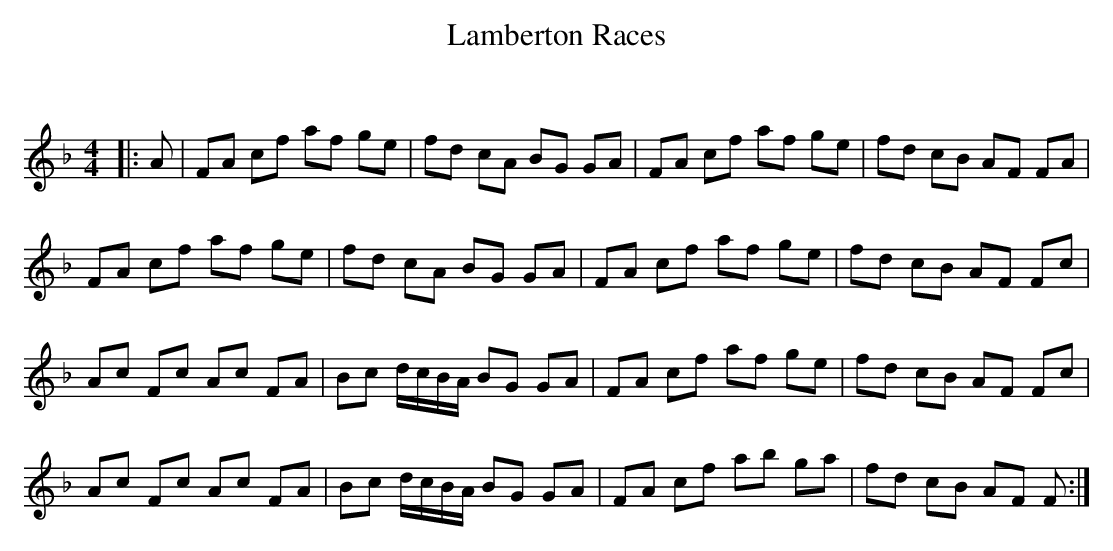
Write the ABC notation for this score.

X:1
T: Lamberton Races
C:
Q: 232
K:F
M:4/4
L:1/8
|:A|FA cf af ge|fd cA BG GA|FA cf af ge|fd cB AF FA|
FA cf af ge|fd cA BG GA|FA cf af ge|fd cB AF Fc|
Ac Fc Ac FA|Bc d1/2c1/2B1/2A1/2 BG GA|FA cf af ge|fd cB AF Fc|
Ac Fc Ac FA|Bc d1/2c1/2B1/2A1/2 BG GA|FA cf ab ga|fd cB AF F:|
